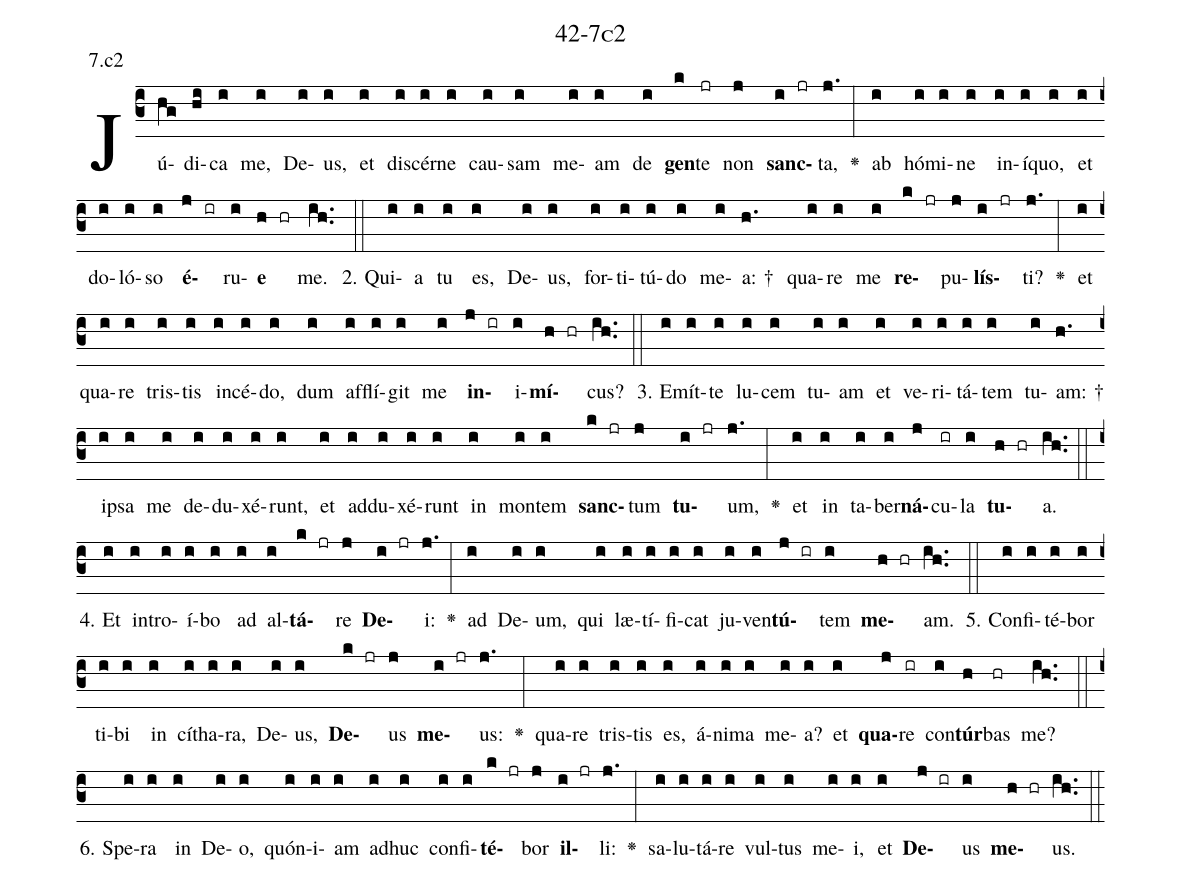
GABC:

name: 42-7c2;
annotation: 7.c2;
%%
(c3)Jú(hg)di(hi)ca(i) me,(i) De(i)us,(i) et(i) di(i)scér(i)ne(i) cau(i)sam(i) me(i)am(i) de(i) <b>gen</b>(k)te(jr) non(j) <b>sanc</b>(i jr)ta,(j.) <v>\greheightstar</v>(:) ab(i) hó(i)mi(i)ne(i) in(i)í(i)quo,(i) et(i) do(i)ló(i)so(i) <b>é</b>(j ir)ru(i)<b>e</b>(h hr) me.(ih..) (::)
2. Qui(i)a(i) tu(i) es,(i) De(i)us,(i) for(i)ti(i)tú(i)do(i) me(i)a: †(h.) qua(i)re(i) me(i) <b>re</b>(k jr)pu(j)<b>lís</b>(i jr)ti?(j.) <v>\greheightstar</v>(:) et(i) qua(i)re(i) tris(i)tis(i) in(i)cé(i)do,(i) dum(i) af(i)flí(i)git(i) me(i) <b>in</b>(j ir)i(i)<b>mí</b>(h hr)cus?(ih..) (::)
3. E(i)mít(i)te(i) lu(i)cem(i) tu(i)am(i) et(i) ve(i)ri(i)tá(i)tem(i) tu(i)am: †(h.) ip(i)sa(i) me(i) de(i)du(i)xé(i)runt,(i) et(i) ad(i)du(i)xé(i)runt(i) in(i) mon(i)tem(i) <b>sanc</b>(k jr)tum(j) <b>tu</b>(i jr)um,(j.) <v>\greheightstar</v>(:) et(i) in(i) ta(i)ber(i)<b>ná</b>(j)cu(ir)la(i) <b>tu</b>(h hr)a.(ih..) (::)
4. Et(i) in(i)tro(i)í(i)bo(i) ad(i) al(i)<b>tá</b>(k jr)re(j) <b>De</b>(i jr)i:(j.) <v>\greheightstar</v>(:) ad(i) De(i)um,(i) qui(i) læ(i)tí(i)fi(i)cat(i) ju(i)ven(i)<b>tú</b>(j ir)tem(i) <b>me</b>(h hr)am.(ih..) (::)
5. Con(i)fi(i)té(i)bor(i) ti(i)bi(i) in(i) cí(i)tha(i)ra,(i) De(i)us,(i) <b>De</b>(k jr)us(j) <b>me</b>(i jr)us:(j.) <v>\greheightstar</v>(:) qua(i)re(i) tris(i)tis(i) es,(i) á(i)ni(i)ma(i) me(i)a?(i) et(i) <b>qua</b>(j)re(ir) con(i)<b>túr</b>(h)bas(hr) me?(ih..) (::)
6. Spe(i)ra(i) in(i) De(i)o,(i) quón(i)i(i)am(i) ad(i)huc(i) con(i)fi(i)<b>té</b>(k jr)bor(j) <b>il</b>(i jr)li:(j.) <v>\greheightstar</v>(:) sa(i)lu(i)tá(i)re(i) vul(i)tus(i) me(i)i,(i) et(i) <b>De</b>(j ir)us(i) <b>me</b>(h hr)us.(ih..) (::)
